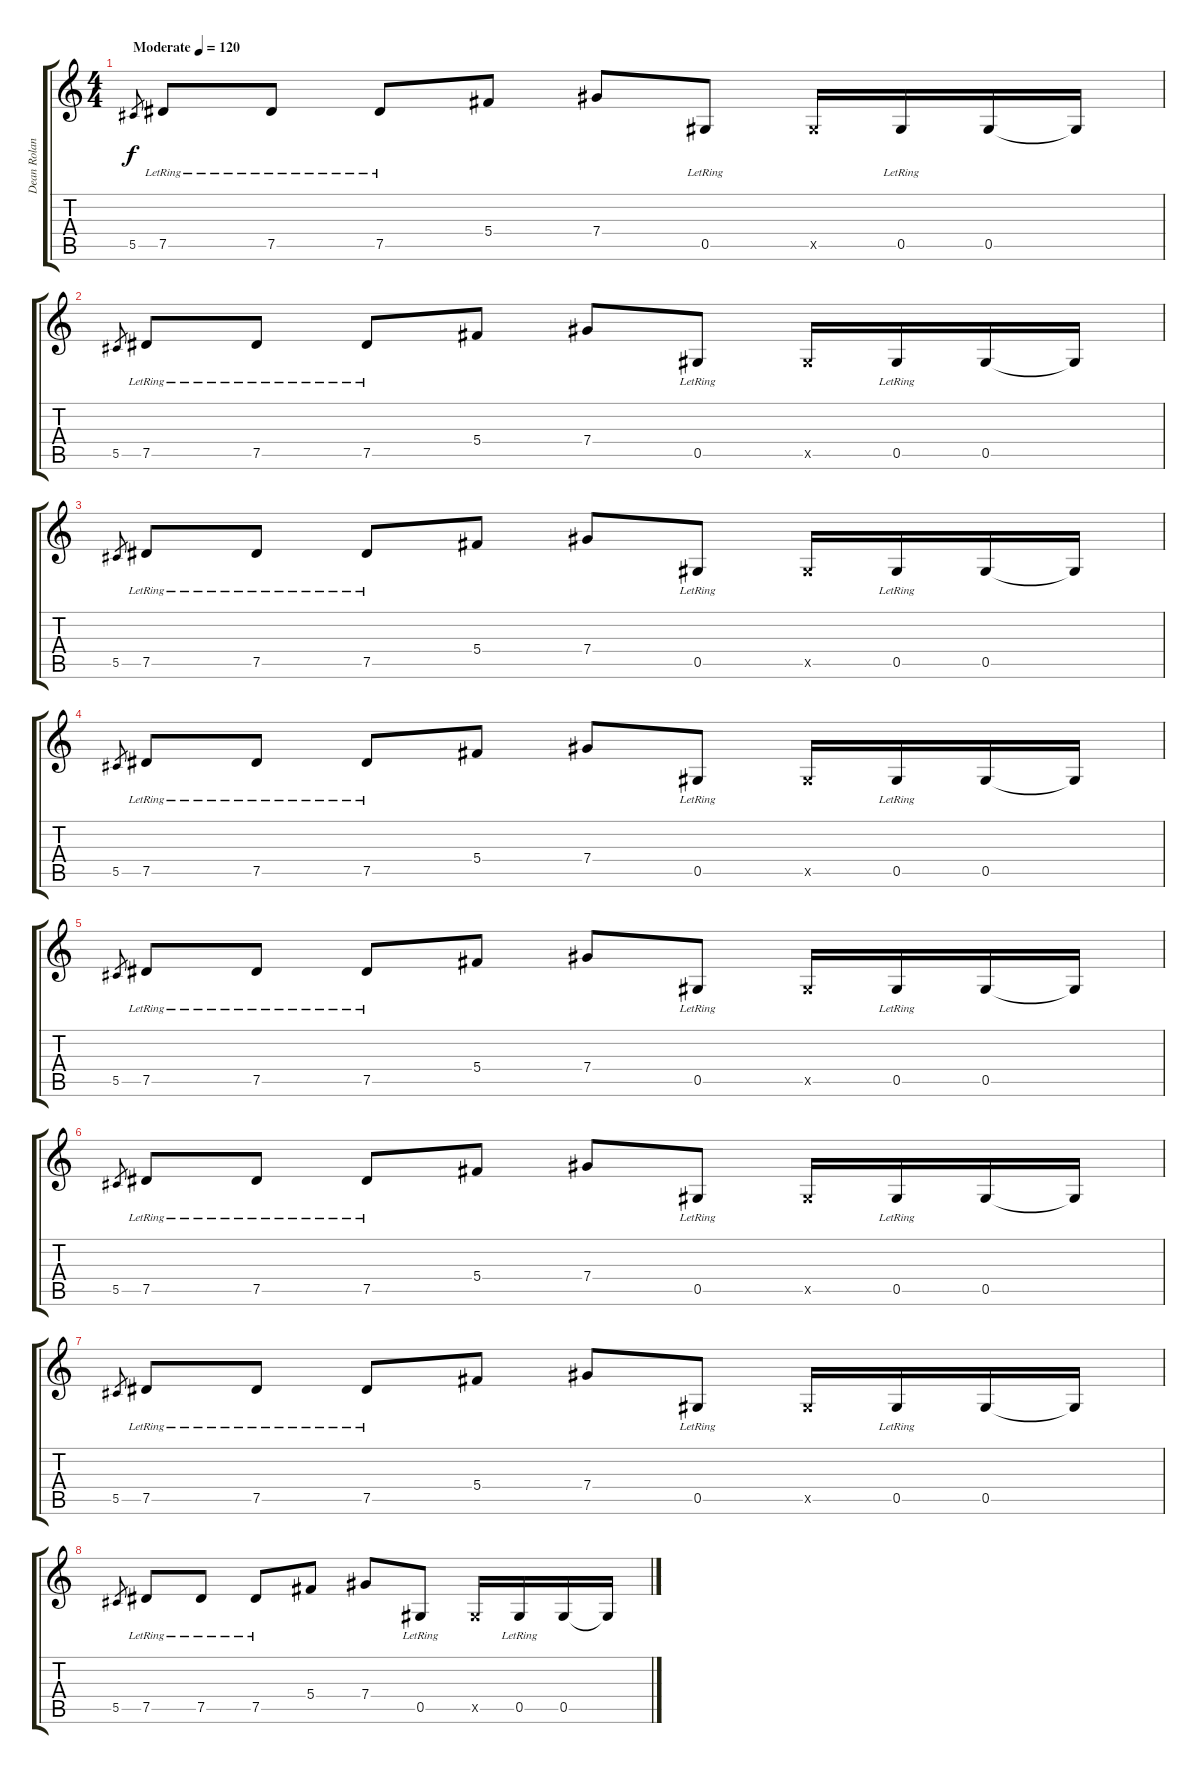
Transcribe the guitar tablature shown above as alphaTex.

\track ("Dean Roland" "Dean Rolan") {instrument acousticguitarsteel}
\staff {score tabs}
\tuning (Eb4 Bb3 Gb3 Db3 Ab2 Eb2) {hide}
\ts (4 4)
\tempo (120 "Moderate")
\clef g2
\ks c
5.5.8{gr dy f instrument acousticguitarsteel} 7.5{lr}.8 7.5{lr}.8 7.5{lr}.8 5.4.8 7.4.8 0.5{lr}.8 0.5{x}.16 0.5{lr}.16 0.5.16 0.5{t}.16 |
5.5.8{gr} 7.5{lr}.8 7.5{lr}.8 7.5{lr}.8 5.4.8 7.4.8 0.5{lr}.8 0.5{x}.16 0.5{lr}.16 0.5.16 0.5{t}.16 |
5.5.8{gr} 7.5{lr}.8 7.5{lr}.8 7.5{lr}.8 5.4.8 7.4.8 0.5{lr}.8 0.5{x}.16 0.5{lr}.16 0.5.16 0.5{t}.16 |
5.5.8{gr} 7.5{lr}.8 7.5{lr}.8 7.5{lr}.8 5.4.8 7.4.8 0.5{lr}.8 0.5{x}.16 0.5{lr}.16 0.5.16 0.5{t}.16 |
5.5.8{gr} 7.5{lr}.8 7.5{lr}.8 7.5{lr}.8 5.4.8 7.4.8 0.5{lr}.8 0.5{x}.16 0.5{lr}.16 0.5.16 0.5{t}.16 |
5.5.8{gr} 7.5{lr}.8 7.5{lr}.8 7.5{lr}.8 5.4.8 7.4.8 0.5{lr}.8 0.5{x}.16 0.5{lr}.16 0.5.16 0.5{t}.16 |
5.5.8{gr} 7.5{lr}.8 7.5{lr}.8 7.5{lr}.8 5.4.8 7.4.8 0.5{lr}.8 0.5{x}.16 0.5{lr}.16 0.5.16 0.5{t}.16 |
5.5.8{gr} 7.5{lr}.8 7.5{lr}.8 7.5{lr}.8 5.4.8 7.4.8 0.5{lr}.8 0.5{x}.16 0.5{lr}.16 0.5.16 0.5{t}.16
